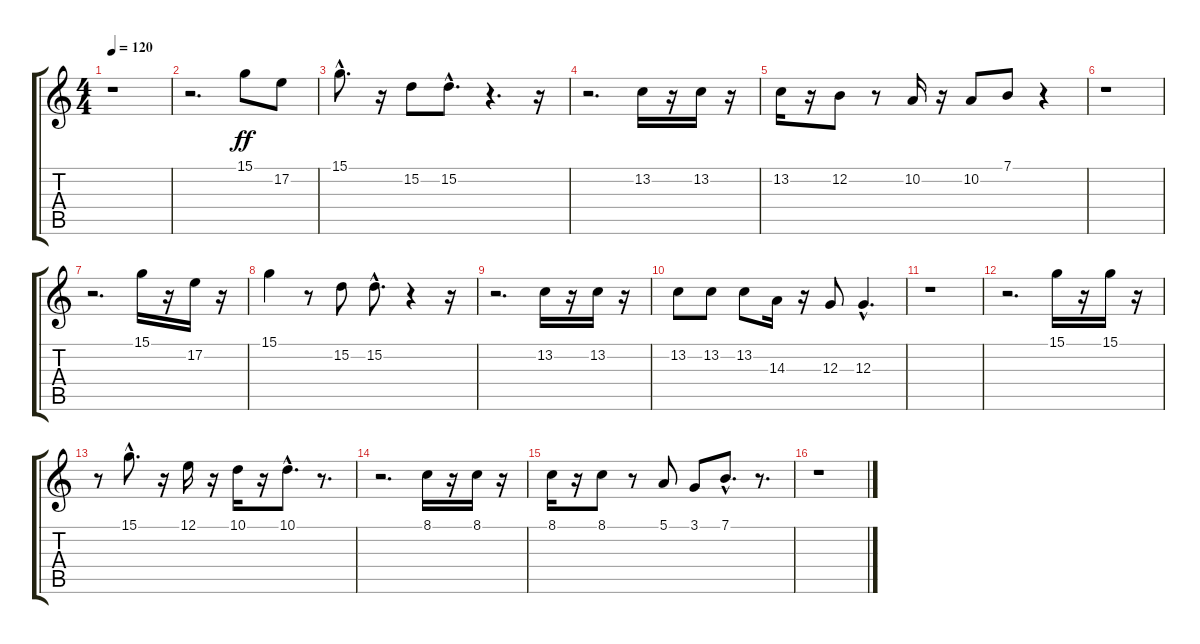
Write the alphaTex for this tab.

\track "" {instrument flute}
\staff {score tabs}
\tuning (E4 B3 G3 D3 A2 E2) {hide}
\ts (4 4)
\tempo 120
\clef g2
\ks c
r.1{dy ff} |
r.2{d} 15.1.8 17.2.8 |
15.1{hac}.8{d} r.16 15.2.8 15.2{hac}.8{d} r.4{d} r.16 |
r.2{d} 13.2.16 r.16 13.2.16 r.16 |
13.2.16 r.16 12.2.8 r.8 10.2.16 r.16 10.2.8 7.1.8 r.4 |
r.1 |
r.2{d} 15.1.16 r.16 17.2.16 r.16 |
15.1.4 r.8 15.2.8 15.2{hac}.8{d} r.4 r.16 |
r.2{d} 13.2.16 r.16 13.2.16 r.16 |
13.2.8 13.2.8 13.2.8 14.3.16 r.16 12.3.8 12.3{hac}.4{d} |
r.1 |
r.2{d} 15.1.16 r.16 15.1.16 r.16 |
r.8 15.1{hac}.8{d} r.16 12.1.16 r.16 10.1.16 r.16 10.1{hac}.8{d} r.8{d} |
r.2{d} 8.1.16 r.16 8.1.16 r.16 |
8.1.16 r.16 8.1.8 r.8 5.1.8 3.1.8 7.1{hac}.8{d} r.8{d} |
r.1
